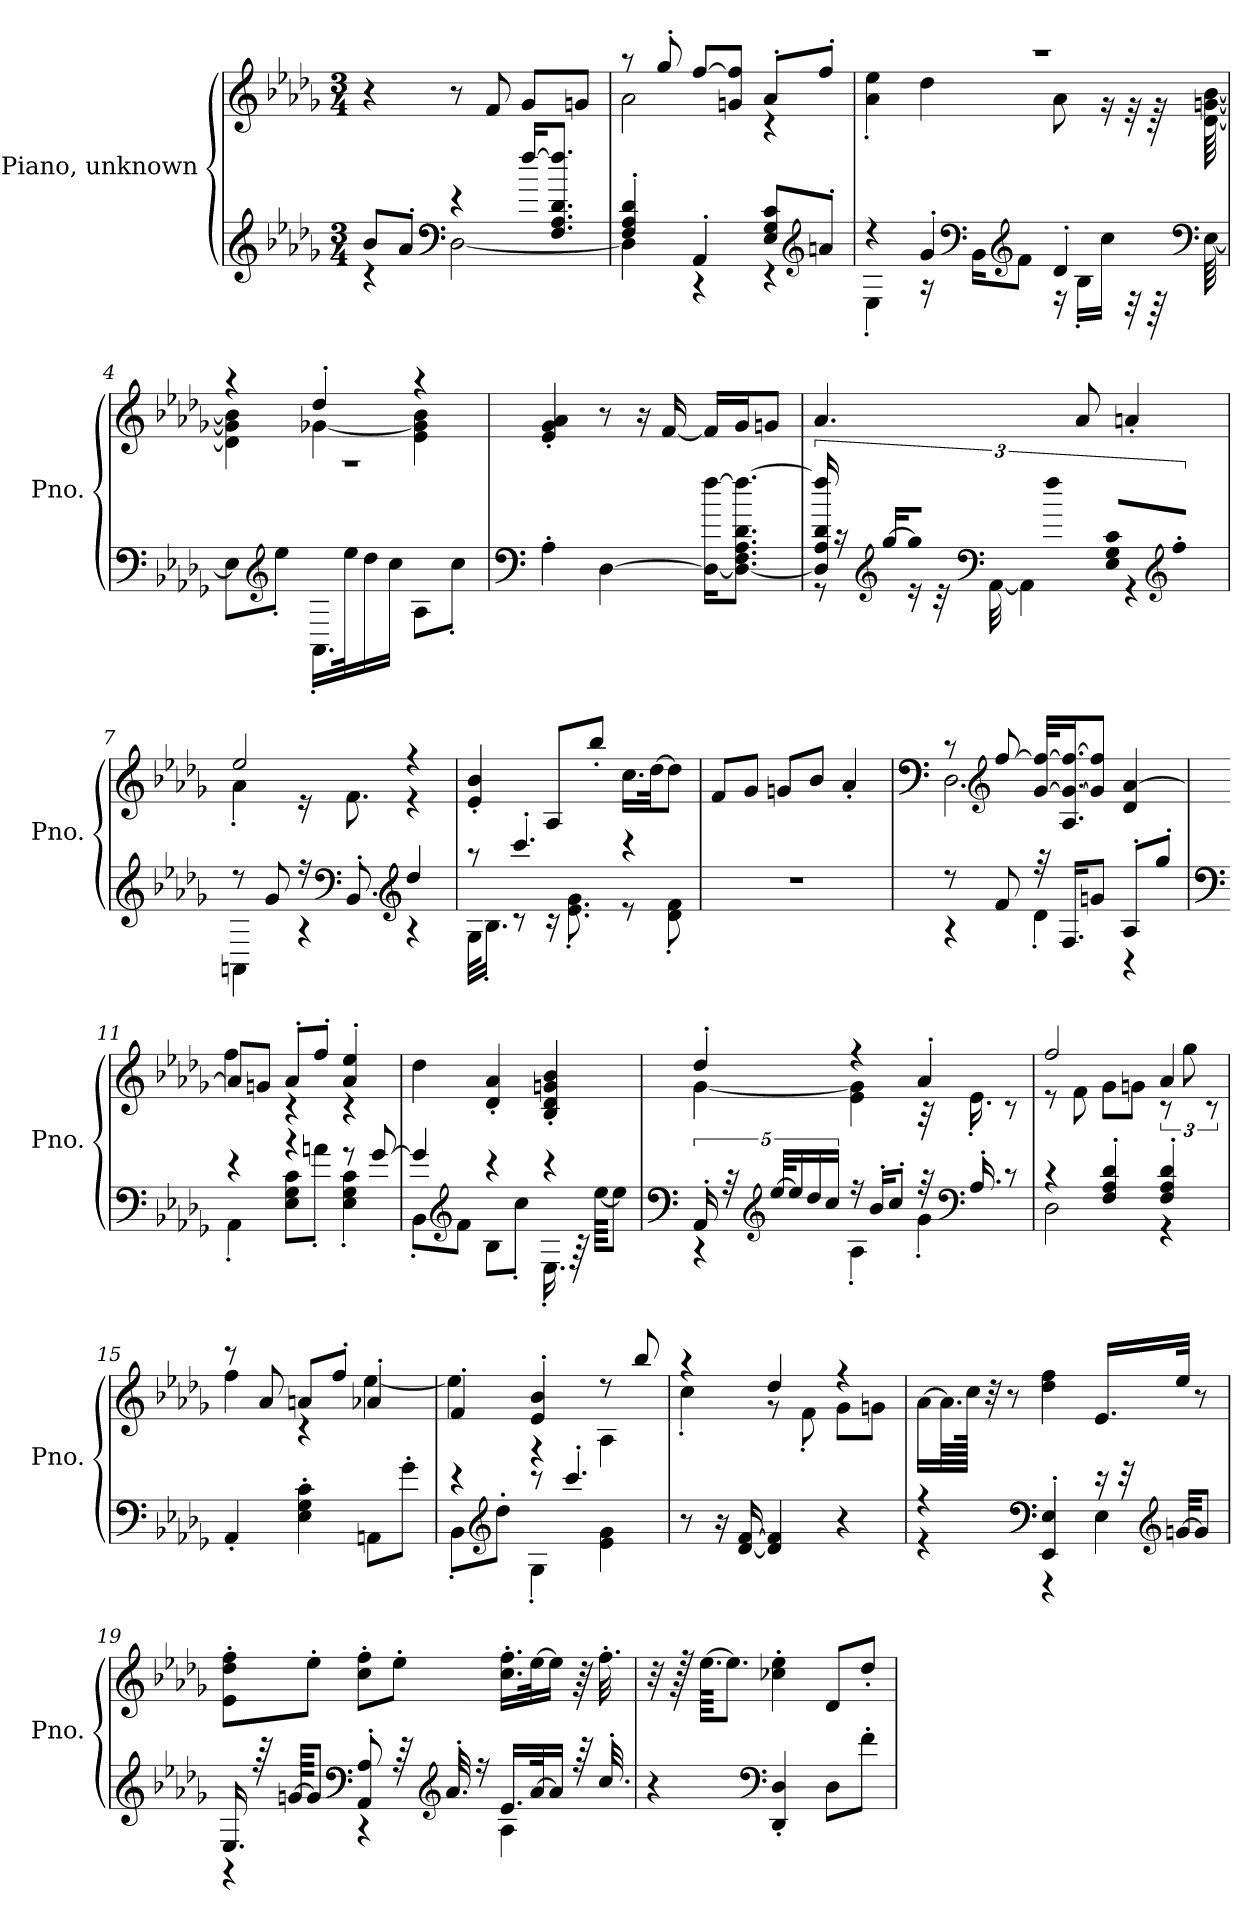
**kern	**kern
*part1	*part1
*staff2	*staff1
*I"Piano, unknown	*
*I'Pno.	*
*clefG2	*clefG2
*k[b-e-a-d-g-]	*k[b-e-a-d-g-]
*M3/4	*M3/4
*MM151	*MM151
=1	=1
*^	*
8b-/L	4r	4r
8a-'/J	.	.
*clefF4	*	*
4r	[2D-\	8r
.	.	8f/
[16ff/KL	.	8g-/L
8.F/ 8.A-/ 8.d-/ 8.ff/]J	.	.
.	.	8gn/J
=2	=2	=2
*	*	*^
4F/' 4A-/' 4d-/'	4D-\]	8r	2a-\
.	.	8gg-'/	.
4AA-'/	4r	[8ff/L	.
.	.	8gn/ 8ff/]J	.
8E-/ 8G-/ 8c/L	4r	8a-'/L	4r
*clefG2	*	*	*
8an'/J	.	8ff'/J	.
=3	=3	=3	=3
4r	4E-'\	2.r	4a-\' 4ee-\'
4g-'/	16r	.	4dd-\
*clefF4	*	*	*
.	16BB-\KL	.	.
*clefG2	*	*	*
.	8f\J	.	.
4d-'/	16r	.	8a-\
.	16B-'\LL	.	.
.	16cc\JJ	.	16r
.	32r	.	32r
.	64r	.	64r
*clefF4	*	*	*
.	[64E-\	.	[64d-\ [64gn\ [64b-\
!!LO:LB:g=z	!!
=4	=4	=4	=4
2.r	8E-\L]	4r	4d-\] 4g\] 4b-\]
*clefG2	*	*	*
.	8ee-'\J	.	.
.	16.AA-'\LL	4dd-'/	[4g-X\
.	32ee-\K	.	.
.	16dd-\	.	.
.	16cc\JJ	.	.
.	8A-\L	4r	4e-\ 4g-\] 4b-\
.	8cc'\J	.	.
*v	*v	*	*
*	*v	*v
=5	=5
*clefF4	*
4A-'\	4e-/' 4g-/' 4a-/'
[4D-\	8r
.	16r
.	[16f/
16D-\_ [16ff\KL	16f/LL]
8.D-\_ 8.F\ 8.A-\ 8.d-\ 8.ff\_J	16g-/J
.	8gn/J
=6	=6
*^	*
24D-/] 24A-/ 24d-/ 24ff/]	8r	4.a-/
24r	.	.
*clefG2	*	*
[24gg-/KL	.	.
8gg-/J]	16r	.
.	32r	.
*clefF4	*	*
.	[32AA-\	.
4ff/	4AA-\]	.
.	.	8a-/
8E-/ 8G-/ 8c/L	4r	4an'/
*clefG2	*	*
8ff'/J	.	.
!!LO:LB:g=z
=7	=7	=7
*	*	*^
8r	4AAn\	2ee-/	4a-'\
8g-/	.	.	.
16r	4r	.	16r
*clefF4	*	*	*
8.BB-'/	.	.	8.f\
*clefG2	*	*	*
4dd-/	4r	4r	4r
*	*	*v	*v
=8	=8	=8
8r	32G-\KLL	4e-/' 4b-/'
.	16.B-'\JJ	.
4.ccc'/	8r	.
.	16r	8A-/L
.	8.e-\' 8.g-\'	.
.	.	8bb-'/J
4r	8r	16.cc\LL
.	.	[32dd-\JK
.	8d-\' 8f\'	8dd-\J]
*v	*v	*
=9	=9
2.r	8f/L
.	8g-/J
.	8gn/L
.	8b-/J
.	4a-'/
=10	=10
*	*clefF4
*^	*^
8r	4r	8r	2.D-\
*	*	*clefG2	*
8f/	.	[8ff/	.
32r	4d-'\	[32g-/ 32ff/_KLL	.
16.F/KL	.	16.A-/ 16.g-/_ 16.ff/_J	.
8gn/J	.	8g-/] 8ff/]J	.
8A-'/L	4r	4d-/ [4a-/	.
8gg-'/J	.	.	.
!!LO:LB:g=z	!!
=11	=11	=11	=11
*clefF4	*	*	*
4r	4AA-'\	8a-/L]	4ff\
.	.	8gn/J	.
4r	8E-\ 8G-\ 8c\L	8a-'/L	4r
.	8an'\J	8ff'/J	.
8r	4E-\' 4G-\' 4c\'	4a-/' 4ee-/'	4r
[8g-/	.	.	.
*	*	*v	*v
=12	=12	=12
4g-/]	8BB-'\L	4dd-\
*clefG2	*	*
.	8f\J	.
4r	8B-\L	4d-/' 4a-/'
.	8cc'\J	.
4r	16.E-'\	4B-/' 4d-/' 4gn/' 4b-/'
.	64r	.
.	[64ee-\KKKL	.
.	8ee-\J]	.
=13	=13	=13
*clefF4	*	*
*	*	*^
20AA-'/	4r	4dd-'/	[4g-\
40r	.	.	.
*clefG2	*	*	*
[40ee-/KLL	.	.	.
20ee-/]	.	.	.
20dd-/	.	.	.
20cc/JJ	.	.	.
16r	4A-'\	4r	4e-\ 4g-\]
16b-'/KL	.	.	.
8cc'/J	.	.	.
32r	4g-'\	4a-'/	32r
*clefF4	*	*	*
16.A-'/	.	.	16.e-'\
8r	.	.	8r
!!LO:LB:g=z	!!
=14	=14	=14	=14
4r	2D-\	2ff/	8r
.	.	.	8f\
4F/' 4A-/' 4d-/'	.	.	8g-\L
.	.	.	8gn\J
4F/' 4A-/' 4d-/'	4r	4a-/	12r
.	.	.	12gg-\
.	.	.	12r
*v	*v	*	*
=15	=15	=15
4AA-'/	8r	4ff\
.	8a-/	.
4E-\' 4G-\' 4c\'	8an/L	4r
.	8ff'/J	.
8AAn\L	4a-X'/	[4ee-\
8g-'\J	.	.
=16	=16	=16
*^	*	*
4r	8BB-'\L	4f'/	4ee-\]
*clefG2	*	*	*
.	8dd-'\J	.	.
8r	4G-'\	4e-/' 4b-/'	4r
4.ccc'/	.	.	.
.	4e-\ 4g-\	8r	4A-\
.	.	8bb-/	.
*v	*v	*	*
=17	=17	=17
8r	4r	4cc'\
16r	.	.
[16d-/ [16f/	.	.
4d-/] 4f/]	4dd-/	8r
.	.	8f'\
4r	4r	8g-\L
.	.	8gn\J
*	*v	*v
!!LO:LB:g=z
=18	=18
*^	*
4r	4r	[16a-\LL
.	.	64.a-\LL]
.	.	128cc\JJJJk
.	.	32r
.	.	8r
*clefF4	*	*
4EE-/' 4E-/'	4r	4dd-\ 4ff\
16r	4E-\	16.e-/LL
32r	.	.
*clefG2	*	*
[32gn/KKL	.	32ee-/JJk
8g/J]	.	8r
=19	=19	=19
16.E-/	4r	8e-\' 8dd-\' 8ff\'L
64r	.	.
[64gn/KKKL	.	.
8g/J]	.	8ee-'\J
*clefF4	*	*
8AA-/' 8A-/'	4r	8cc\' 8ff\'L
64r	.	8ee-'\J
*clefG2	*	*
32.a-'/	.	.
16r	.	.
16.e-/LL	4A-\	16.cc\' 16.ff\'LL
[32a-/K	.	[32ee-\K
16a-/JJ]	.	16ee-\JJ]
64r	.	64r
32.cc'/	.	32.ff'\
*v	*v	*
!!LO:PB:g=z
=20	=20
4r	32r
.	128r
.	[64.ee-\KKKL
.	8.ee-\J]
*clefF4	*
4DD-/' 4D-/'	4cc-X\' 4ee-\'
8D-\L	8d-/L
8f'\J	8dd-'/J
=	=
*-	*-
